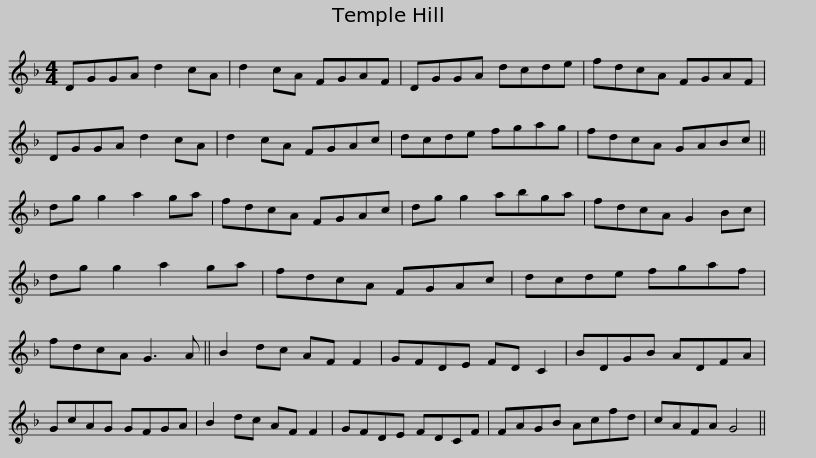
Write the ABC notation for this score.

X:1
L:1/8
M:4/4
I:linebreak $
K:F
V:1 treble
V:1
 DGGA d2 cA | d2 cA FGAF | DGGA dcde | fdcA FGAF | DGGA d2 cA | %5
 d2 cA FGAc |$ dcde fgag | fdcA GABc || dg g2 a2 ga | fdcA FGAc | %10
 dg g2 abga | fdcA G2 Bc |$ dg g2 a2 ga | fdcA FGAc | dcde fgaf | %15
 fdcA G3 A || B2 dc AF F2 | GFDE FD C2 |$ BDGB ADFA | GcAG GFGA | %20
 B2 dc AF F2 | GFDE FDCF | FAGB Acfd | cAFA G4 || %24
